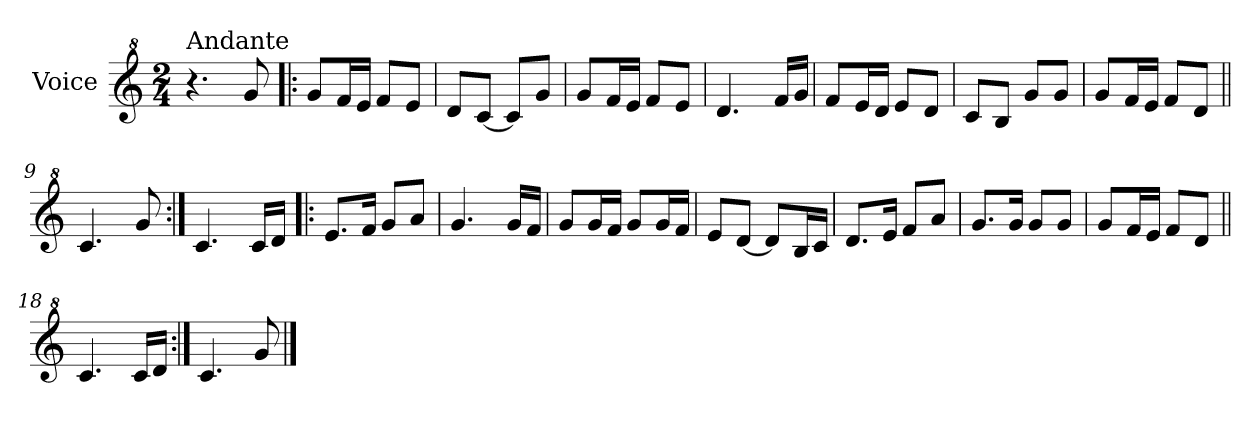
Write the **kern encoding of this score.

**kern
*part1
*staff1
*I"Voice
*I'V
*clefG^2
*k[]
*C:
*M2/4
=1
!LO:TX:a:t=Andante
4.r
8gg/
=2!|:
8gg/L
16ff/L
16ee/JJ
8ff/L
8ee/J
=3
8dd/L
[8cc/J
8cc/L]
8gg/J
=4
8gg/L
16ff/L
16ee/JJ
8ff/L
8ee/J
=5
4.dd/
16ff/LL
16gg/JJ
=6
8ff/L
16ee/L
16dd/JJ
8ee/L
8dd/J
=7
8cc/L
8b/J
8gg/L
8gg/J
!!LO:LB:g=z
=8
8gg/L
16ff/L
16ee/JJ
8ff/L
8dd/J
=9||
4.cc/
8gg/
=10:|!
4.cc/
16cc/LL
16dd/JJ
=11!|:
8.ee/L
16ff/Jk
8gg/L
8aa/J
=12
4.gg/
16gg/LL
16ff/JJ
=13
8gg/L
16gg/L
16ff/JJ
8gg/L
16gg/L
16ff/JJ
!!LO:LB:g=z
=14
8ee/L
[8dd/J
8dd/L]
16b/L
16cc/JJ
=15
8.dd/L
16ee/Jk
8ff/L
8aa/J
=16
8.gg/L
16gg/Jk
8gg/L
8gg/J
=17
8gg/L
16ff/L
16ee/JJ
8ff/L
8dd/J
=18||
4.cc/
16cc/LL
16dd/JJ
=19:|!
4.cc/
8gg/
==
*-
